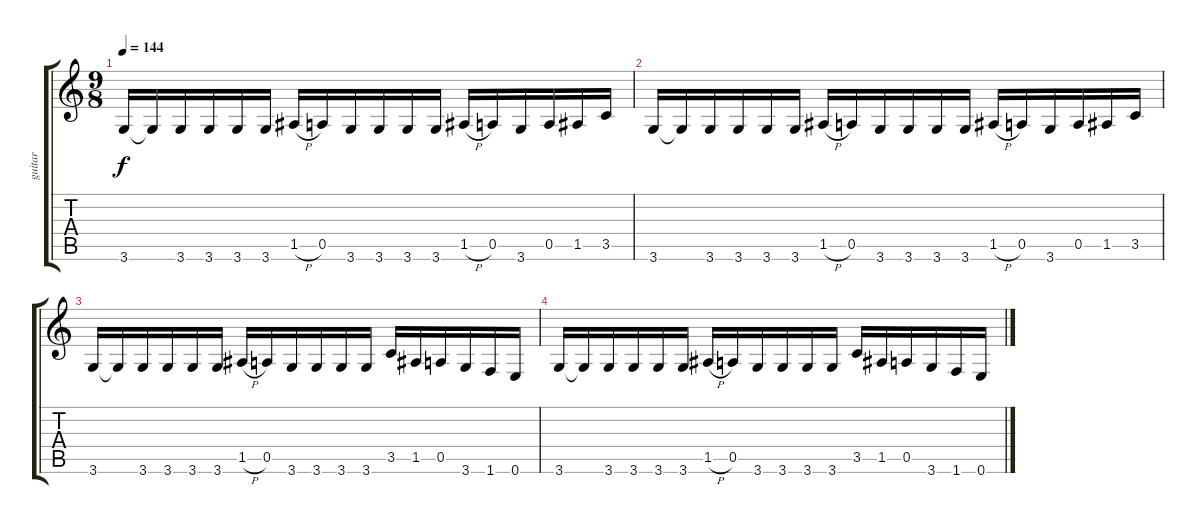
\track ("guitar" "guitar") {instrument overdrivenguitar}
\staff {score tabs}
\tuning (E4 B3 G3 D3 A2 E2) {hide}
\ts (9 8)
\tempo 144
\clef g2
\ks c
3.6.16{dy f} 3.6{t}.16 3.6.16 3.6.16 3.6.16 3.6.16 1.5{h}.16 0.5.16 3.6.16 3.6.16 3.6.16 3.6.16 1.5{h}.16 0.5.16 3.6.16 0.5.16 1.5.16 3.5.16 |
3.6.16 3.6{t}.16 3.6.16 3.6.16 3.6.16 3.6.16 1.5{h}.16 0.5.16 3.6.16 3.6.16 3.6.16 3.6.16 1.5{h}.16 0.5.16 3.6.16 0.5.16 1.5.16 3.5.16 |
3.6.16 3.6{t}.16 3.6.16 3.6.16 3.6.16 3.6.16 1.5{h}.16 0.5.16 3.6.16 3.6.16 3.6.16 3.6.16 3.5.16 1.5.16 0.5.16 3.6.16 1.6.16 0.6.16 |
3.6.16 3.6{t}.16 3.6.16 3.6.16 3.6.16 3.6.16 1.5{h}.16 0.5.16 3.6.16 3.6.16 3.6.16 3.6.16 3.5.16 1.5.16 0.5.16 3.6.16 1.6.16 0.6.16
